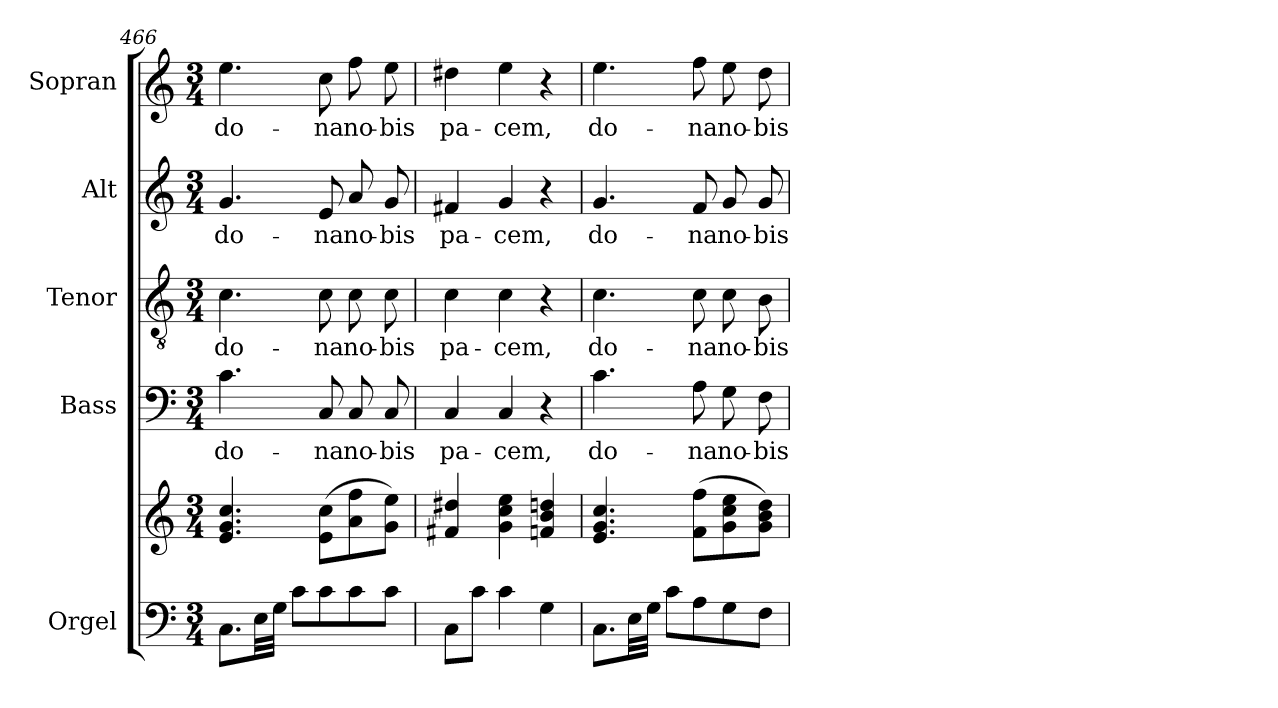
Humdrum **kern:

**kern	**kern	**kern	**text	**kern	**text	**kern	**text	**kern	**text
*part5	*part5	*part4	*part4	*part3	*part3	*part2	*part2	*part1	*part1
*staff6	*staff5	*staff4	*staff4	*staff3	*staff3	*staff2	*staff2	*staff1	*staff1
*I"Orgel	*	*I"Bass	*	*I"Tenor	*	*I"Alt	*	*I"Sopran	*
*I'Org.	*	*I'B.	*	*I'T.	*	*I'A.	*	*I'S.	*
*clefF4	*clefG2	*clefF4	*	*clefGv2	*	*clefG2	*	*clefG2	*
*k[]	*k[]	*k[]	*	*k[]	*	*k[]	*	*k[]	*
*C:	*C:	*C:	*	*C:	*	*C:	*	*C:	*
*M3/4	*M3/4	*M3/4	*	*M3/4	*	*M3/4	*	*M3/4	*
=466	=466	=466	=466	=466	=466	=466	=466	=466	=466
!	!	!	!LO:LY:b	!	!LO:LY:b	!	!LO:LY:b	!	!LO:LY:b
8.C\L	4.e/ 4.g/ 4.cc/	4.c\	do-	4.c\	do-	4.g/	do-	4.ee\	do-
32E\LL	.	.	.	.	.	.	.	.	.
32G\JJJ	.	.	.	.	.	.	.	.	.
8c\L	.	.	.	.	.	.	.	.	.
!	!	!	!LO:LY:b	!	!LO:LY:b	!	!LO:LY:b	!	!LO:LY:b
8c\	(>8e\ 8cc\L	8C/	-na	8c\	-na	8e/	-na	8cc\	-na
!	!	!	!LO:LY:b	!	!LO:LY:b	!	!LO:LY:b	!	!LO:LY:b
8c\	8a\ 8ff\	8C/	no-	8c\	no-	8a/	no-	8ff\	no-
!	!	!	!LO:LY:b	!	!LO:LY:b	!	!LO:LY:b	!	!LO:LY:b
8c\J	8g\ 8ee\J)	8C/	-bis	8c\	-bis	8g/	-bis	8ee\	-bis
=467	=467	=467	=467	=467	=467	=467	=467	=467	=467
!	!	!	!LO:LY:b	!	!LO:LY:b	!	!LO:LY:b	!	!LO:LY:b
8C\L	4f#X/ 4dd#X/	4C/	pa-	4c\	pa-	4f#X/	pa-	4dd#X\	pa-
8c\J	.	.	.	.	.	.	.	.	.
!	!	!	!LO:LY:b	!	!LO:LY:b	!	!LO:LY:b	!	!LO:LY:b
4c\	4g\ 4cc\ 4ee\	4C/	-cem,	4c\	-cem,	4g/	-cem,	4ee\	-cem,
4G\	4fn/ 4b/ 4ddn/	4r	.	4r	.	4r	.	4r	.
=468	=468	=468	=468	=468	=468	=468	=468	=468	=468
!	!	!	!LO:LY:b	!	!LO:LY:b	!	!LO:LY:b	!	!LO:LY:b
8.C\L	4.e/ 4.g/ 4.cc/	4.c\	do-	4.c\	do-	4.g/	do-	4.ee\	do-
32E\LL	.	.	.	.	.	.	.	.	.
32G\JJJ	.	.	.	.	.	.	.	.	.
8c\L	.	.	.	.	.	.	.	.	.
!	!	!	!LO:LY:b	!	!LO:LY:b	!	!LO:LY:b	!	!LO:LY:b
8A\	(>8f\ 8ff\L	8A\	-na	8c\	-na	8f/	-na	8ff\	-na
!	!	!	!LO:LY:b	!	!LO:LY:b	!	!LO:LY:b	!	!LO:LY:b
8G\	8g\ 8cc\ 8ee\	8G\	no-	8c\	no-	8g/	no-	8ee\	no-
!	!	!	!LO:LY:b	!	!LO:LY:b	!	!LO:LY:b	!	!LO:LY:b
8F\J	8g\ 8b\ 8dd\J)	8F\	-bis	8B\	-bis	8g/	-bis	8dd\	-bis
=	=	=	=	=	=	=	=	=	=
*-	*-	*-	*-	*-	*-	*-	*-	*-	*-
